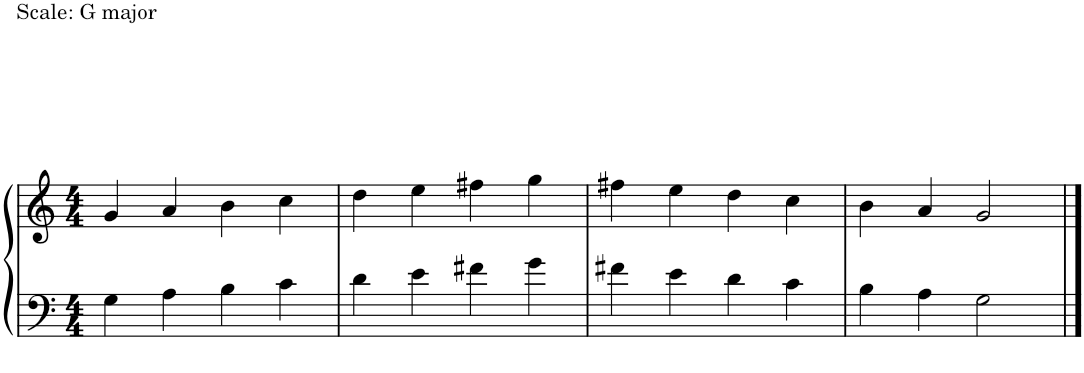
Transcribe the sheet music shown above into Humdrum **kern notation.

**kern	**kern
*part1	*part1
*staff2	*staff1
*I"Piano	*
*I'Pno.	*
!!LO:PB:g=z
*clefF4	*clefG2
*k[]	*k[]
*M4/4	*M4/4
=1	=1
!	!LO:TX:a:t=Scale&colon; G major
!LO:TX:a:t=Scale&colon; G major	!
4G\	4g/
4A\	4a/
4B\	4b\
4c\	4cc\
=2	=2
4d\	4dd\
4e\	4ee\
4f#X\	4ff#X\
4g\	4gg\
=3	=3
4f#X\	4ff#X\
4e\	4ee\
4d\	4dd\
4c\	4cc\
=4	=4
4B\	4b\
4A\	4a/
2G\	2g/
==	==
*-	*-
